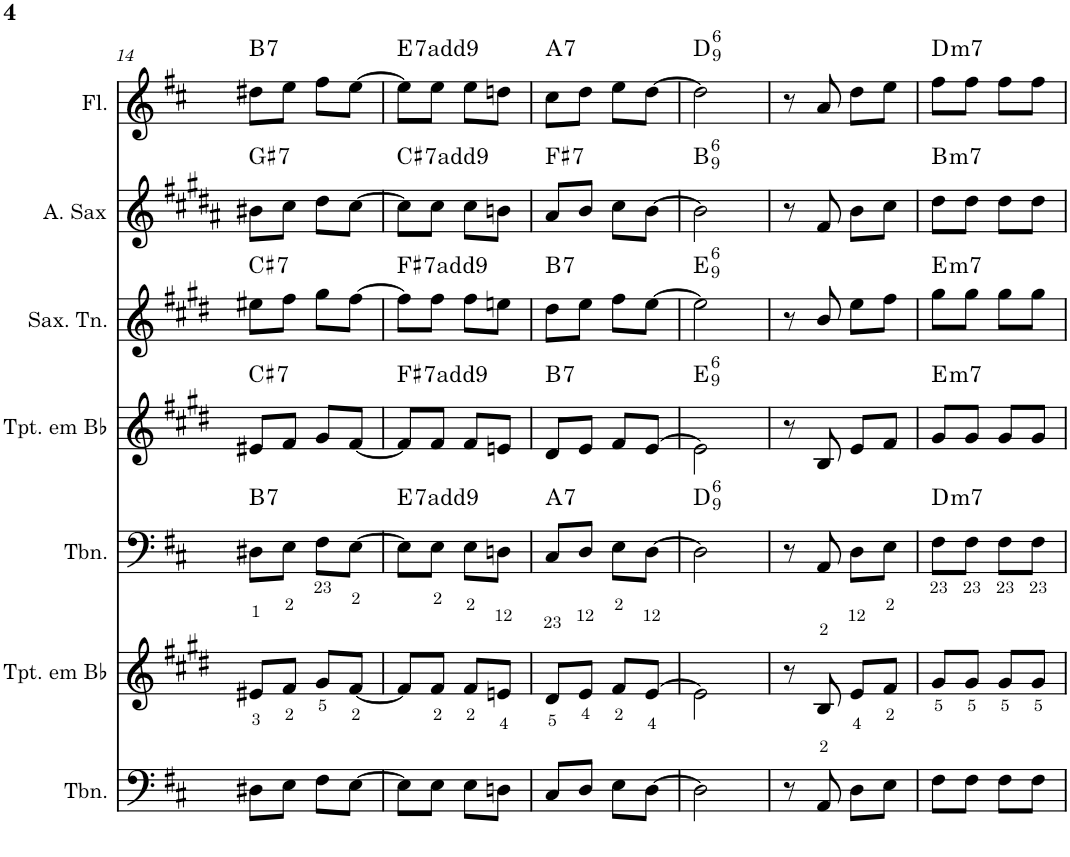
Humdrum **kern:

**kern	**kern	**kern	**harte	**kern	**harte	**kern	**harte	**kern	**harte	**kern	**harte
*part7	*part6	*part5	*part5	*part4	*part4	*part3	*part3	*part2	*part2	*part1	*part1
*staff7	*staff6	*staff5	*	*staff4	*	*staff3	*	*staff2	*	*staff1	*
*I"Trombone	*I"Trompete em Bb	*I"Trombone	*	*I"Trompete em Bb	*	*I"Saxofone Tenor	*	*I"Saxofone Alto	*	*I"Flauta Transversal	*
*I'Tbn.	*I'Tpt. em Bb	*I'Tbn.	*	*I'Tpt. em Bb	*	*I'Sax. Tn.	*	*	*	*I'Fl.	*
!!LO:PB:g=z
*clefF4	*clefG2	*clefF4	*	*clefG2	*	*clefG2	*	*clefG2	*	*clefG2	*
*	*Trd1c2	*	*	*Trd1c2	*	*Trd8c14	*	*Trd5c9	*	*	*
*k[f#c#]	*k[f#c#g#d#]	*k[f#c#]	*	*k[f#c#g#d#]	*	*k[f#c#g#d#]	*	*k[f#c#g#d#a#]	*	*k[f#c#]	*
*D:	*E:	*D:	*	*E:	*	*E:	*	*B:	*	*D:	*
*M2/4	*M2/4	*M2/4	*	*M2/4	*	*M2/4	*	*M2/4	*	*M2/4	*
=14	=14	=14	=14	=14	=14	=14	=14	=14	=14	=14	=14
!	!	!	!LO:H:kt=7	!	!LO:H:kt=7	!	!LO:H:kt=7	!	!LO:H:kt=7	!	!LO:H:kt=7
8D#X\L	8e#X/L	8D#X\L	B:7	8e#X/L	C#:7	8ee#X\L	C#:7	8b#X\L	G#:7	8dd#X\L	B:7
8E\J	8f#/J	8E\J	.	8f#/J	.	8ff#\J	.	8cc#\J	.	8ee\J	.
8F#\L	8g#/L	8F#\L	.	8g#/L	.	8gg#\L	.	8dd#\L	.	8ff#\L	.
[8E\J	[8f#/J	[8E\J	.	[8f#/J	.	[8ff#\J	.	[8cc#\J	.	[8ee\J	.
=15	=15	=15	=15	=15	=15	=15	=15	=15	=15	=15	=15
!	!	!	!LO:H:kt=7	!	!LO:H:kt=7	!	!LO:H:kt=7	!	!LO:H:kt=7	!	!LO:H:kt=7
8E\L]	8f#/L]	8E\L]	E:7(9)	8f#/L]	F#:7(9)	8ff#\L]	F#:7(9)	8cc#\L]	C#:7(9)	8ee\L]	E:7(9)
8E\J	8f#/J	8E\J	.	8f#/J	.	8ff#\J	.	8cc#\J	.	8ee\J	.
8E\L	8f#/L	8E\L	.	8f#/L	.	8ff#\L	.	8cc#\L	.	8ee\L	.
8Dn\J	8en/J	8Dn\J	.	8en/J	.	8een\J	.	8bn\J	.	8ddn\J	.
=16	=16	=16	=16	=16	=16	=16	=16	=16	=16	=16	=16
!	!	!	!LO:H:kt=7	!	!LO:H:kt=7	!	!LO:H:kt=7	!	!LO:H:kt=7	!	!LO:H:kt=7
8C#/L	8d#/L	8C#/L	A:7	8d#/L	B:7	8dd#\L	B:7	8a#/L	F#:7	8cc#\L	A:7
8D/J	8e/J	8D/J	.	8e/J	.	8ee\J	.	8b/J	.	8dd\J	.
8E\L	8f#/L	8E\L	.	8f#/L	.	8ff#\L	.	8cc#\L	.	8ee\L	.
[8D\J	[8e/J	[8D\J	.	[8e/J	.	[8ee\J	.	[8b\J	.	[8dd\J	.
=17	=17	=17	=17	=17	=17	=17	=17	=17	=17	=17	=17
!	!	!	!LO:H:kt=6	!	!LO:H:kt=6	!	!LO:H:kt=6	!	!LO:H:kt=6	!	!LO:H:kt=6
2D\]	2e\]	2D\]	D:maj6(9)	2e\]	E:maj6(9)	2ee\]	E:maj6(9)	2b\]	B:maj6(9)	2dd\]	D:maj6(9)
=18	=18	=18	=18	=18	=18	=18	=18	=18	=18	=18	=18
8r	8r	8r	.	8r	.	8r	.	8r	.	8r	.
8AA/	8B/	8AA/	.	8B/	.	8b/	.	8f#/	.	8a/	.
8D\L	8e/L	8D\L	.	8e/L	.	8ee\L	.	8b\L	.	8dd\L	.
8E\J	8f#/J	8E\J	.	8f#/J	.	8ff#\J	.	8cc#\J	.	8ee\J	.
=19	=19	=19	=19	=19	=19	=19	=19	=19	=19	=19	=19
!	!	!	!LO:H:kt=m7	!	!LO:H:kt=m7	!	!LO:H:kt=m7	!	!LO:H:kt=m7	!	!LO:H:kt=m7
8F#\L	8g#/L	8F#\L	D:min7	8g#/L	E:min7	8gg#\L	E:min7	8dd#\L	B:min7	8ff#\L	D:min7
8F#\J	8g#/J	8F#\J	.	8g#/J	.	8gg#\J	.	8dd#\J	.	8ff#\J	.
8F#\L	8g#/L	8F#\L	.	8g#/L	.	8gg#\L	.	8dd#\L	.	8ff#\L	.
8F#\J	8g#/J	8F#\J	.	8g#/J	.	8gg#\J	.	8dd#\J	.	8ff#\J	.
=	=	=	=	=	=	=	=	=	=	=	=
*-	*-	*-	*-	*-	*-	*-	*-	*-	*-	*-	*-
